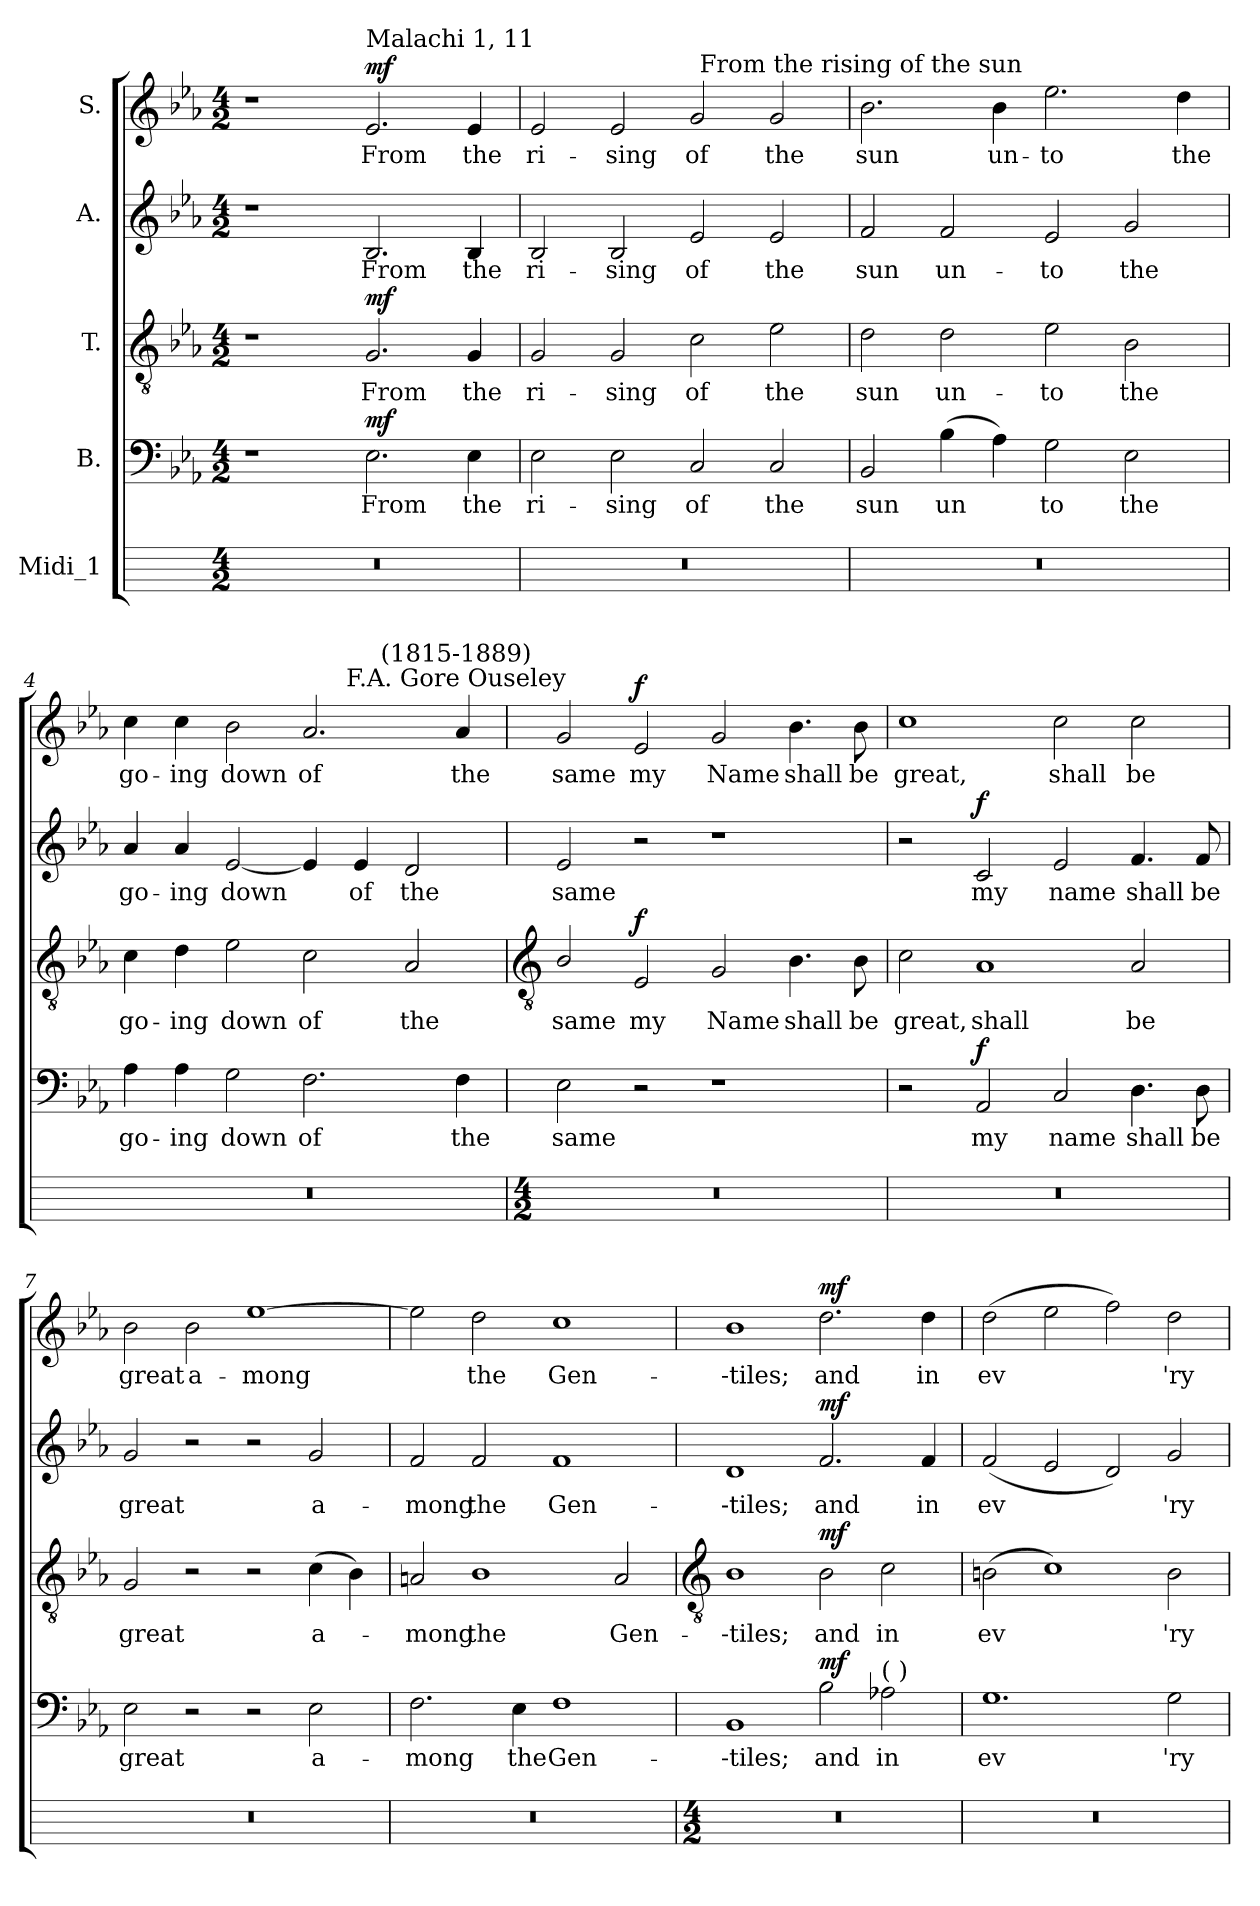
**kern	**kern	**text	**dynam	**kern	**text	**dynam	**kern	**text	**dynam	**kern	**text	**dynam
*part5	*part4	*part4	*part4	*part3	*part3	*part3	*part2	*part2	*part2	*part1	*part1	*part1
*staff5	*staff4	*staff4	*staff4	*staff3	*staff3	*staff3	*staff2	*staff2	*staff2	*staff1	*staff1	*staff1
*I"Midi_1	*I"B.	*	*	*I"T.	*	*	*I"A.	*	*	*I"S.	*	*
*	*clefF4	*	*	*clefGv2	*	*	*clefG2	*	*	*clefG2	*	*
*	*k[b-e-a-]	*	*	*k[b-e-a-]	*	*	*k[b-e-a-]	*	*	*k[b-e-a-]	*	*
*	*E-:	*	*	*E-:	*	*	*E-:	*	*	*E-:	*	*
*M4/2	*M4/2	*	*	*M4/2	*	*	*M4/2	*	*	*M4/2	*	*
=1	=1	=1	=1	=1	=1	=1	=1	=1	=1	=1	=1	=1
0r	1r	.	.	1r	.	.	1r	.	.	1r	.	.
!	!	!	!	!	!	!	!	!	!	!LO:TX:a:t=Malachi 1, 11	!	!
!	!	!LO:LY:b	!LO:DY:a	!	!LO:LY:b	!LO:DY:a	!	!LO:LY:b	!	!	!LO:LY:b	!LO:DY:a
.	2.E-	From	mf	2.G	From	mf	2.B-	From	.	2.e-	From	mf
!	!	!LO:LY:b	!	!	!LO:LY:b	!	!	!LO:LY:b	!	!	!LO:LY:b	!
.	4E-	the	.	4G	the	.	4B-	the	.	4e-	the	.
=2	=2	=2	=2	=2	=2	=2	=2	=2	=2	=2	=2	=2
!	!	!LO:LY:b	!	!	!LO:LY:b	!	!	!LO:LY:b	!	!	!LO:LY:b	!
0r	2E-	ri-	.	2G	ri-	.	2B-	ri-	.	2e-	ri-	.
!	!	!LO:LY:b	!	!	!LO:LY:b	!	!	!LO:LY:b	!	!	!LO:LY:b	!
.	2E-	-sing	.	2G	-sing	.	2B-	-sing	.	2e-	-sing	.
!	!	!LO:LY:b	!	!	!LO:LY:b	!	!	!LO:LY:b	!	!	!LO:LY:b	!
.	2C	of	.	2c	of	.	2e-	of	.	2g	of	.
!	!	!LO:LY:b	!	!	!LO:LY:b	!	!	!LO:LY:b	!	!	!LO:LY:b	!
.	2C	the	.	2e-	the	.	2e-	the	.	2g	the	.
=3	=3	=3	=3	=3	=3	=3	=3	=3	=3	=3	=3	=3
!	!	!	!	!	!	!	!	!	!	!LO:TX:a:cj:t=From the rising of the sun	!	!
!	!	!LO:LY:b	!	!	!LO:LY:b	!	!	!LO:LY:b	!	!	!LO:LY:b	!
0r	2BB-	sun	.	2d	sun	.	2f	sun	.	2.b-	sun	.
!	!	!LO:LY:b	!	!	!LO:LY:b	!	!	!LO:LY:b	!	!	!	!
.	(>4B-	un	.	2d	un-	.	2f	un-	.	.	.	.
!	!	!	!	!	!	!	!	!	!	!	!LO:LY:b	!
.	4A-)	.	.	.	.	.	.	.	.	4b-	un-	.
!	!	!LO:LY:b	!	!	!LO:LY:b	!	!	!LO:LY:b	!	!	!LO:LY:b	!
.	2G	to	.	2e-	-to	.	2e-	-to	.	2.ee-	-to	.
!	!	!LO:LY:b	!	!	!LO:LY:b	!	!	!LO:LY:b	!	!	!	!
.	2E-	the	.	2B-	the	.	2g	the	.	.	.	.
!	!	!	!	!	!	!	!	!	!	!	!LO:LY:b	!
.	.	.	.	.	.	.	.	.	.	4dd	the	.
=4	=4	=4	=4	=4	=4	=4	=4	=4	=4	=4	=4	=4
!	!	!LO:LY:b	!	!	!LO:LY:b	!	!	!LO:LY:b	!	!	!LO:LY:b	!
0r	4A-	go-	.	4c	go-	.	4a-	go-	.	4cc	go-	.
!	!	!LO:LY:b	!	!	!LO:LY:b	!	!	!LO:LY:b	!	!	!LO:LY:b	!
.	4A-	-ing	.	4d	-ing	.	4a-	-ing	.	4cc	-ing	.
!	!	!LO:LY:b	!	!	!LO:LY:b	!	!	!LO:LY:b	!	!	!LO:LY:b	!
.	2G	down	.	2e-	down	.	[2e-	down	.	2b-	down	.
!	!	!LO:LY:b	!	!	!LO:LY:b	!	!	!	!	!	!LO:LY:b	!
.	2.F	of	.	2c	of	.	4e-]	.	.	2.a-	of	.
!	!	!	!	!	!	!	!	!LO:LY:b	!	!	!	!
.	.	.	.	.	.	.	4e-	of	.	.	.	.
!	!	!	!	!	!LO:LY:b	!	!	!LO:LY:b	!	!	!	!
.	.	.	.	2A-	the	.	2d	the	.	.	.	.
!	!	!	!	!	!	!	!	!	!	!LO:TX:a:cj:t=F.A. Gore Ouseley	!	!
!	!	!	!	!	!	!	!	!	!	!LO:TX:a:cj:t=(1815-1889)	!	!
!	!	!LO:LY:b	!	!	!	!	!	!	!	!	!LO:LY:b	!
.	4F	the	.	.	.	.	.	.	.	4a-	the	.
!!LO:LB:g=z
=5	=5	=5	=5	=5	=5	=5	=5	=5	=5	=5	=5	=5
*	*	*	*	*clefGv2	*	*	*	*	*	*	*	*
*M4/2	*	*	*	*	*	*	*	*	*	*	*	*
!	!	!LO:LY:b	!	!	!LO:LY:b	!	!	!LO:LY:b	!	!	!LO:LY:b	!
0r	2E-	same	.	2B-/	same	.	2e-	same	.	2g	same	.
!	!	!	!	!	!LO:LY:b	!LO:DY:a	!	!	!	!	!LO:LY:b	!LO:DY:a
.	2r	.	.	2E-	my	f	2r	.	.	2e-	my	f
!	!	!	!	!	!LO:LY:b	!	!	!	!	!	!LO:LY:b	!
.	1r	.	.	2G	Name	.	1r	.	.	2g	Name	.
!	!	!	!	!	!LO:LY:b	!	!	!	!	!	!LO:LY:b	!
.	.	.	.	4.B-	shall	.	.	.	.	4.b-	shall	.
!	!	!	!	!	!LO:LY:b	!	!	!	!	!	!LO:LY:b	!
.	.	.	.	8B-	be	.	.	.	.	8b-	be	.
=6	=6	=6	=6	=6	=6	=6	=6	=6	=6	=6	=6	=6
!	!	!	!	!	!LO:LY:b	!	!	!	!	!	!LO:LY:b	!
0r	2r	.	.	2c\	great,	.	2r	.	.	1cc	great,	.
!	!	!LO:LY:b	!LO:DY:a	!	!LO:LY:b	!	!	!LO:LY:b	!LO:DY:a	!	!	!
.	2AA-	my	f	1A-	shall	.	2c	my	f	.	.	.
!	!	!LO:LY:b	!	!	!	!	!	!LO:LY:b	!	!	!LO:LY:b	!
.	2C	name	.	.	.	.	2e-	name	.	2cc	shall	.
!	!	!LO:LY:b	!	!	!LO:LY:b	!	!	!LO:LY:b	!	!	!LO:LY:b	!
.	4.D	shall	.	2A-	be	.	4.f	shall	.	2cc	be	.
!	!	!LO:LY:b	!	!	!	!	!	!LO:LY:b	!	!	!	!
.	8D	be	.	.	.	.	8f	be	.	.	.	.
=7	=7	=7	=7	=7	=7	=7	=7	=7	=7	=7	=7	=7
!	!	!LO:LY:b	!	!	!LO:LY:b	!	!	!LO:LY:b	!	!	!LO:LY:b	!
0r	2E-	great	.	2G	great	.	2g	great	.	2b-	great	.
!	!	!	!	!	!	!	!	!	!	!	!LO:LY:b	!
.	2r	.	.	2r	.	.	2r	.	.	2b-	a-	.
!	!	!	!	!	!	!	!	!	!	!	!LO:LY:b	!
.	2r	.	.	2r	.	.	2r	.	.	[1ee-	-mong	.
!	!	!LO:LY:b	!	!	!LO:LY:b	!	!	!LO:LY:b	!	!	!	!
.	2E-	a-	.	(>4c	a-	.	2g	a-	.	.	.	.
.	.	.	.	4B-)	.	.	.	.	.	.	.	.
=8	=8	=8	=8	=8	=8	=8	=8	=8	=8	=8	=8	=8
!	!	!LO:LY:b	!	!	!LO:LY:b	!	!	!LO:LY:b	!	!	!	!
0r	2.F	-mong	.	2An	-mong	.	2f	-mong	.	2ee-]	.	.
!	!	!	!	!	!LO:LY:b	!	!	!LO:LY:b	!	!	!LO:LY:b	!
.	.	.	.	1B-	the	.	2f	the	.	2dd	the	.
!	!	!LO:LY:b	!	!	!	!	!	!	!	!	!	!
.	4E-	the	.	.	.	.	.	.	.	.	.	.
!	!	!LO:LY:b	!	!	!	!	!	!LO:LY:b	!	!	!LO:LY:b	!
.	1F	Gen-	.	.	.	.	1f	Gen-	.	1cc	Gen-	.
!	!	!	!	!	!LO:LY:b	!	!	!	!	!	!	!
.	.	.	.	2A	Gen-	.	.	.	.	.	.	.
!!LO:LB:g=z
=9	=9	=9	=9	=9	=9	=9	=9	=9	=9	=9	=9	=9
*	*	*	*	*clefGv2	*	*	*	*	*	*	*	*
*M4/2	*	*	*	*	*	*	*	*	*	*	*	*
!	!	!LO:LY:b	!	!	!LO:LY:b	!	!	!LO:LY:b	!	!	!LO:LY:b	!
0r	1BB-	--tiles;	.	1B-	--tiles;	.	1d	--tiles;	.	1b-	--tiles;	.
!	!	!LO:LY:b	!LO:DY:a	!	!LO:LY:b	!LO:DY:a	!	!LO:LY:b	!LO:DY:a	!	!LO:LY:b	!LO:DY:a
.	2B-	and	mf	2B-\	and	mf	2.f	and	mf	2.dd	and	mf
!	!LO:TX:a:t=( )	!	!	!	!	!	!	!	!	!	!	!
!	!	!LO:LY:b	!	!	!LO:LY:b	!	!	!	!	!	!	!
.	2A-X	in	.	2c\	in	.	.	.	.	.	.	.
!	!	!	!	!	!	!	!	!LO:LY:b	!	!	!LO:LY:b	!
.	.	.	.	.	.	.	4f	in	.	4dd	in	.
=10	=10	=10	=10	=10	=10	=10	=10	=10	=10	=10	=10	=10
!	!	!LO:LY:b	!	!	!LO:LY:b	!	!	!LO:LY:b	!	!	!LO:LY:b	!
0r	1.G	ev	.	(>2Bn	ev	.	(<2f	ev	.	(>2dd	ev	.
.	.	.	.	1c)	.	.	2e-	.	.	2ee-	.	.
.	.	.	.	.	.	.	2d)	.	.	2ff)	.	.
!	!	!LO:LY:b	!	!	!LO:LY:b	!	!	!LO:LY:b	!	!	!LO:LY:b	!
.	2G	'ry	.	2B	'ry	.	2g	'ry	.	2dd	'ry	.
=	=	=	=	=	=	=	=	=	=	=	=	=
*-	*-	*-	*-	*-	*-	*-	*-	*-	*-	*-	*-	*-
